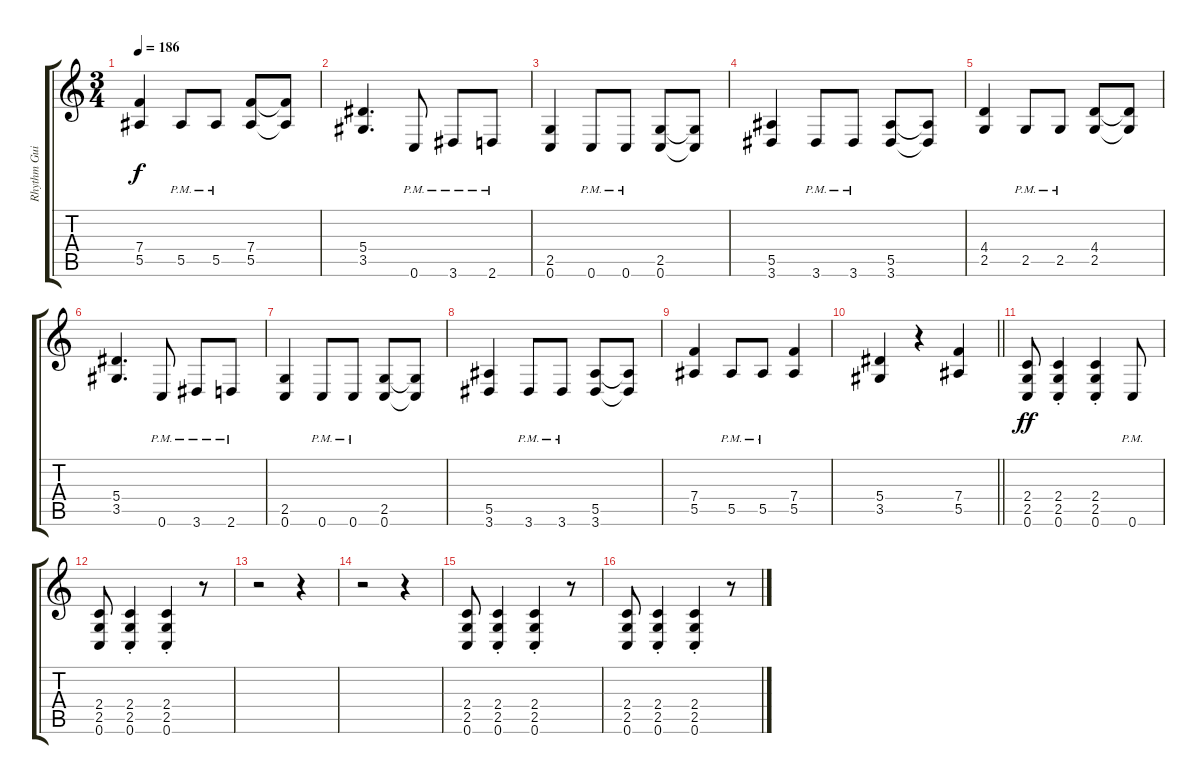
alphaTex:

\track ("Rhythm Guitar 1" "Rhythm Gui") {instrument distortionguitar}
\staff {score tabs}
\tuning (C4 G3 Eb3 Bb2 F2 C2) {hide}
\ts (3 4)
\tempo 186
\clef g2
\ks c
(7.4 5.5).4{dy f} 5.5{pm}.8 5.5{pm}.8 (7.4 5.5).8 (7.4{t} 5.5{t}).8 |
(5.4 3.5).4{d} 0.6{pm}.8 3.6{pm}.8 2.6{pm}.8 |
(2.5 0.6).4 0.6{pm}.8 0.6{pm}.8 (2.5 0.6).8 (2.5{t} 0.6{t}).8 |
(5.5 3.6).4 3.6{pm}.8 3.6{pm}.8 (5.5 3.6).8 (5.5{t} 3.6{t}).8 |
(4.4 2.5).4 2.5{pm}.8 2.5{pm}.8 (4.4 2.5).8 (4.4{t} 2.5{t}).8 |
(5.4 3.5).4{d} 0.6{pm}.8 3.6{pm}.8 2.6{pm}.8 |
(2.5 0.6).4 0.6{pm}.8 0.6{pm}.8 (2.5 0.6).8 (2.5{t} 0.6{t}).8 |
(5.5 3.6).4 3.6{pm}.8 3.6{pm}.8 (5.5 3.6).8 (5.5{t} 3.6{t}).8 |
(7.4 5.5).4 5.5{pm}.8 5.5{pm}.8 (7.4 5.5).4 |
\barLineRight lightlight
(5.4 3.5).4 r.4 (7.4 5.5).4 |
(2.4 2.5 0.6).8{dy ff} (2.4{st} 2.5{st} 0.6{st}).4 (2.4{st} 2.5{st} 0.6{st}).4 0.6{pm}.8 |
(2.4 2.5 0.6).8 (2.4{st} 2.5{st} 0.6{st}).4 (2.4{st} 2.5{st} 0.6{st}).4 r.8 |
r.2 r.4 |
r.2 r.4 |
(2.4 2.5 0.6).8 (2.4{st} 2.5{st} 0.6{st}).4 (2.4{st} 2.5{st} 0.6{st}).4 r.8 |
(2.4 2.5 0.6).8 (2.4{st} 2.5{st} 0.6{st}).4 (2.4{st} 2.5{st} 0.6{st}).4 r.8
